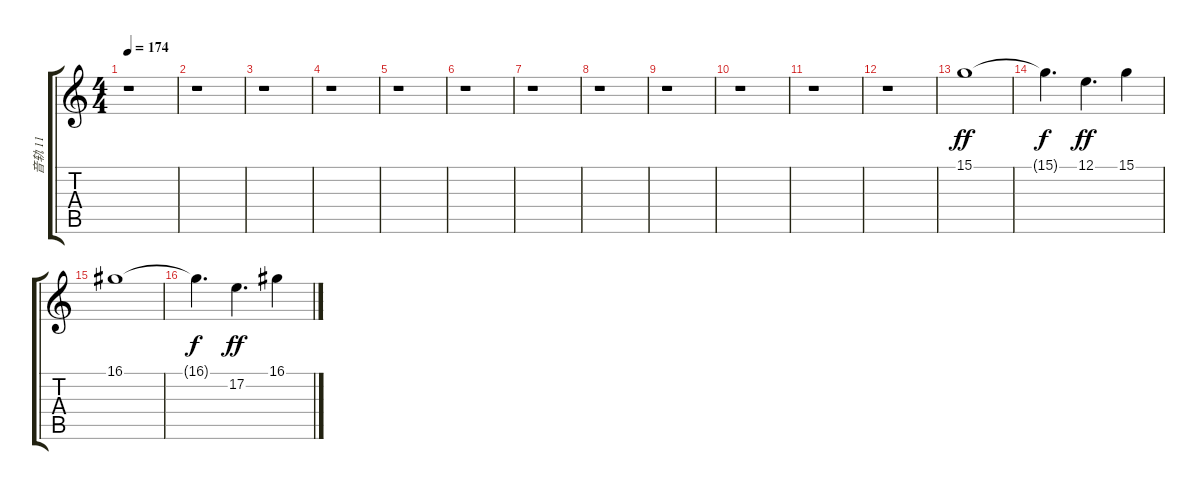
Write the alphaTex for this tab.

\track ("音轨 11" "音轨 11") {instrument stringensemble1}
\staff {score tabs}
\tuning (E4 B3 G3 D3 A2 E2) {hide}
\ts (4 4)
\tempo 174
\clef g2
\ks c
r.1{dy ff} |
r.1 |
r.1 |
r.1 |
r.1 |
r.1 |
r.1 |
r.1 |
r.1 |
r.1 |
r.1 |
r.1 |
15.1.1 |
15.1{t}.4{d dy f} 12.1.4{d dy ff} 15.1.4 |
16.1.1 |
16.1{t}.4{d dy f} 17.2.4{d dy ff} 16.1.4
